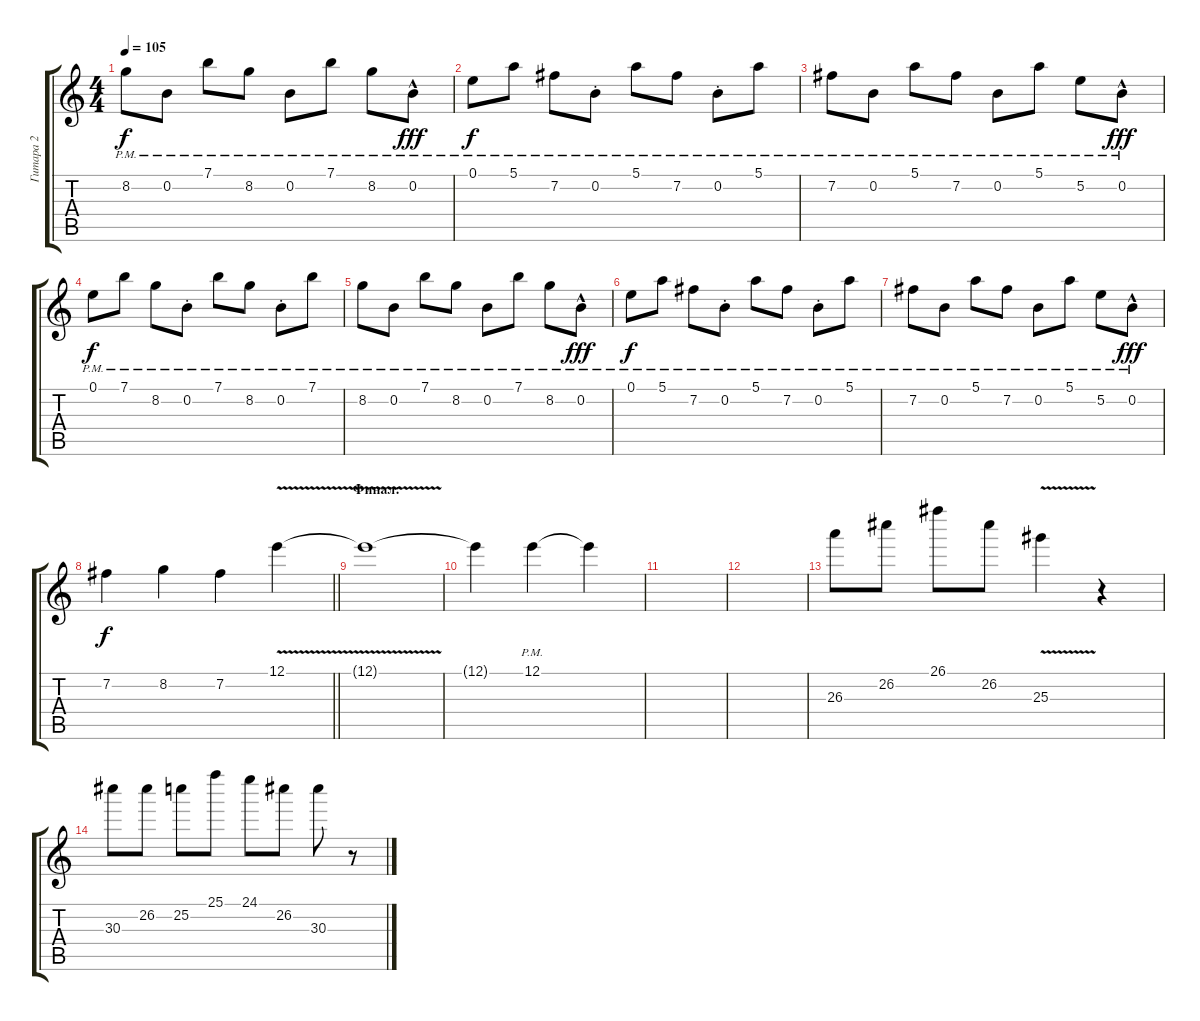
\track ("Гитара 2" "Гитара 2") {instrument distortionguitar}
\staff {score tabs}
\tuning (E4 B3 G3 D3 A2 E2) {hide}
\ts (4 4)
\tempo 105
\clef g2
\ks c
8.2{pm}.8{dy f} 0.2{pm}.8 7.1{pm}.8 8.2{pm}.8 0.2{pm}.8 7.1{pm}.8 8.2{pm}.8 0.2{hac pm}.8{dy fff} |
0.1{pm}.8{dy f} 5.1{pm}.8 7.2{pm}.8 0.2{pm st}.8 5.1{pm}.8 7.2{pm}.8 0.2{pm st}.8 5.1{pm}.8 |
7.2{pm}.8 0.2{pm}.8 5.1{pm}.8 7.2{pm}.8 0.2{pm}.8 5.1{pm}.8 5.2{pm}.8 0.2{hac pm}.8{dy fff} |
0.1{pm}.8{dy f} 7.1{pm}.8 8.2{pm}.8 0.2{pm st}.8 7.1{pm}.8 8.2{pm}.8 0.2{pm st}.8 7.1{pm}.8 |
8.2{pm}.8 0.2{pm}.8 7.1{pm}.8 8.2{pm}.8 0.2{pm}.8 7.1{pm}.8 8.2{pm}.8 0.2{hac pm}.8{dy fff} |
0.1{pm}.8{dy f} 5.1{pm}.8 7.2{pm}.8 0.2{pm st}.8 5.1{pm}.8 7.2{pm}.8 0.2{pm st}.8 5.1{pm}.8 |
7.2{pm}.8 0.2{pm}.8 5.1{pm}.8 7.2{pm}.8 0.2{pm}.8 5.1{pm}.8 5.2{pm}.8 0.2{hac pm}.8{dy fff} |
\barLineRight lightlight
7.2.4{dy f} 8.2.4 7.2.4 12.1{v}.4 |
\section ("" "Финал:")
12.1{t}.1 |
12.1{t}.4 12.1{pm}.4 12.1{t}.4 |
|
|
26.3.8{instrument guitarharmonics} 26.2.8 26.1.8 26.2.8 25.3{v}.4 r.4 |
30.3.8 26.2.8 25.2.8 25.1.8 24.1.8 26.2.8 30.3.8 r.8
